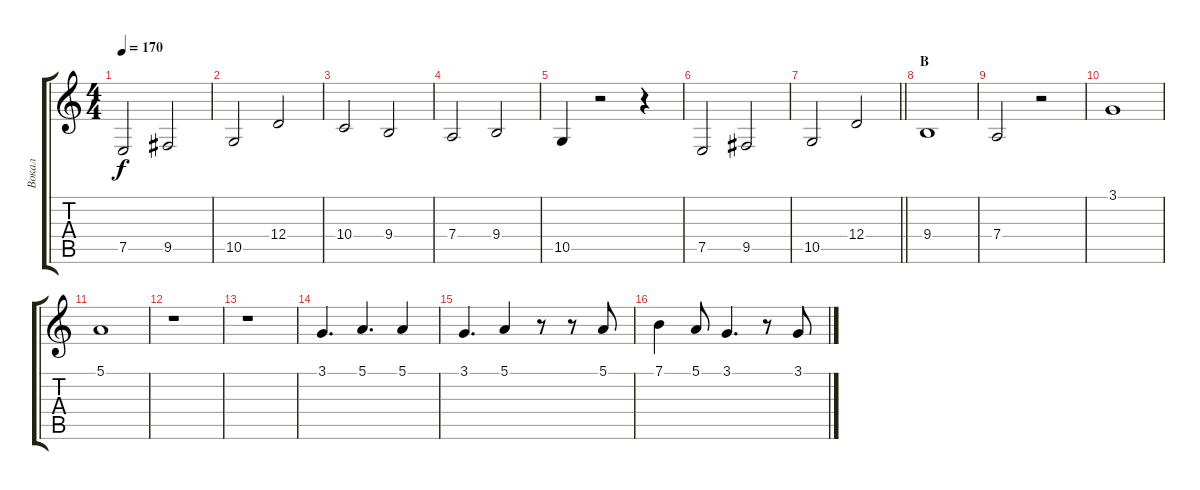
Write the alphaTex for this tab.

\track ("Вокал" "Вокал") {instrument clarinet}
\staff {score tabs}
\tuning (E4 B3 G3 D3 A2 E2) {hide}
\ts (4 4)
\tempo 170
\clef g2
\ks c
7.5.2{dy f} 9.5.2 |
10.5.2 12.4.2 |
10.4.2 9.4.2 |
7.4.2 9.4.2 |
10.5.4 r.2 r.4 |
7.5.2 9.5.2 |
\barLineRight lightlight
10.5.2 12.4.2 |
\section ("" "B")
9.4.1 |
7.4.2 r.2 |
3.1.1 |
5.1.1 |
r.1 |
r.1 |
3.1.4{d} 5.1.4{d} 5.1.4 |
3.1.4{d} 5.1.4 r.8 r.8 5.1.8 |
7.1.4 5.1.8 3.1.4{d} r.8 3.1.8
